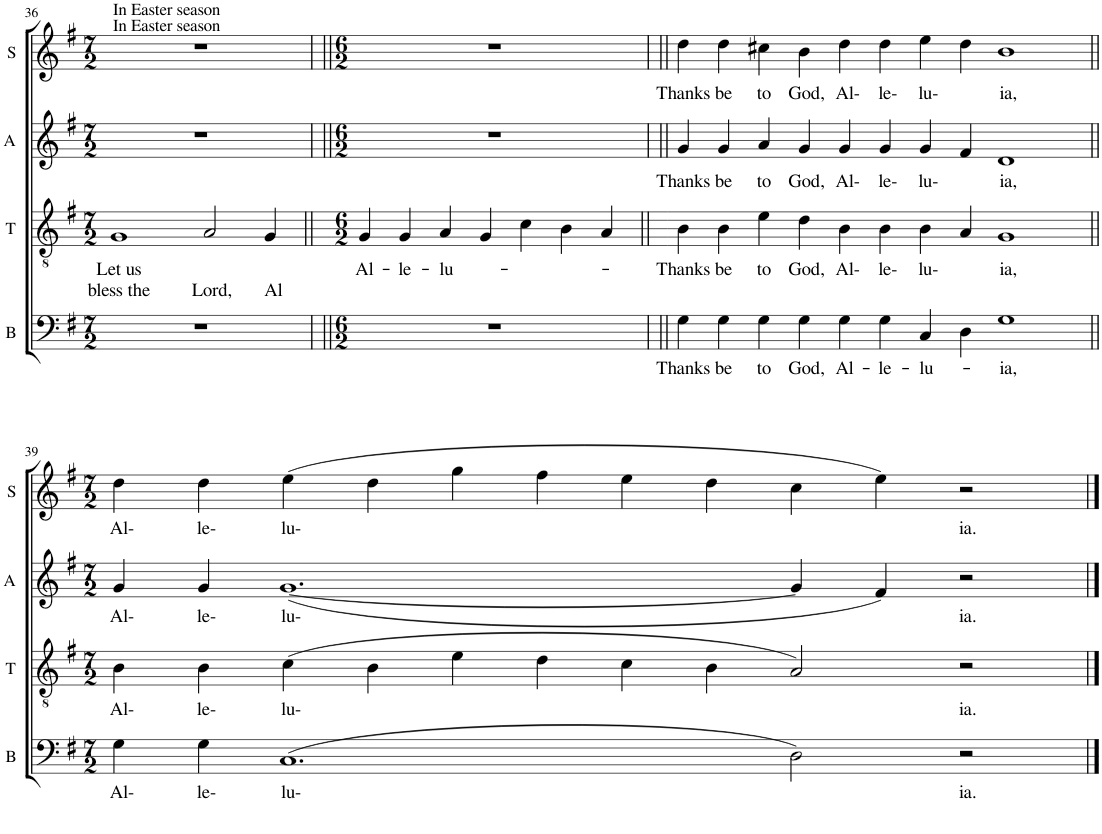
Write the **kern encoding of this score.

**kern	**text	**kern	**text	**text	**kern	**text	**kern	**text
*part4	*part4	*part3	*part3	*part3	*part2	*part2	*part1	*part1
*staff4	*staff4	*staff3	*staff3	*staff3	*staff2	*staff2	*staff1	*staff1
*I"Bass	*	*I"Tenor	*	*	*I"Alto	*	*I"Soprano	*
*I'B	*	*I'T	*	*	*I'A	*	*I'S	*
!!LO:PB:g=z
*clefF4	*	*clefGv2	*	*	*clefG2	*	*clefG2	*
*k[f#]	*	*k[f#]	*	*	*k[f#]	*	*k[f#]	*
*M7/2	*	*M7/2	*	*	*M7/2	*	*M7/2	*
=36	=36	=36	=36	=36	=36	=36	=36	=36
!	!	!	!	!	!	!	!LO:TX:a:t=In Easter season	!
!	!	!	!	!	!	!	!LO:TX:a:t=In Easter season	!
!	!	!	!LO:LY:b	!LO:LY:b	!	!	!	!
2%7r	.	1G	Let us	bless the	2%7r	.	2%7r	.
!	!	!	!	!LO:LY:b	!	!	!	!
.	.	2A/	.	Lord,	.	.	.	.
!	!	!	!	!LO:LY:b	!	!	!	!
.	.	4G/	.	Al-	.	.	.	.
.	.	1..ryy	.	.	.	.	.	.
=37	=37	=37	=37	=37	=37	=37	=37	=37
*M6/2	*	*M6/2	*	*	*M6/2	*	*M6/2	*
!	!	!	!LO:LY:b	!	!	!	!	!
0.r	.	4G/	Al-	.	0.r	.	0.r	.
!	!	!	!LO:LY:b	!	!	!	!	!
.	.	4G/	-le-	.	.	.	.	.
!	!	!	!LO:LY:b	!	!	!	!	!
.	.	4A/	-lu-	.	.	.	.	.
.	.	4G/	.	.	.	.	.	.
.	.	4c\	.	.	.	.	.	.
.	.	4B\	.	.	.	.	.	.
.	.	4A/	.	.	.	.	.	.
.	.	1ryy	.	.	.	.	.	.
.	.	4ryy	.	.	.	.	.	.
=38	=38	=38	=38	=38	=38	=38	=38	=38
!	!LO:LY:b	!	!LO:LY:b	!	!	!LO:LY:b	!	!LO:LY:b
4G\	Thanks	4B\	Thanks	.	4g/	Thanks	4dd\	Thanks
!	!LO:LY:b	!	!LO:LY:b	!	!	!LO:LY:b	!	!LO:LY:b
4G\	be	4B\	be	.	4g/	be	4dd\	be
!	!LO:LY:b	!	!LO:LY:b	!	!	!LO:LY:b	!	!LO:LY:b
4G\	to	4e\	to	.	4a/	to	4cc#X\	to
!	!LO:LY:b	!	!LO:LY:b	!	!	!LO:LY:b	!	!LO:LY:b
4G\	God,	4d\	God,	.	4g/	God,	4b\	God,
!	!LO:LY:b	!	!LO:LY:b	!	!	!LO:LY:b	!	!LO:LY:b
4G\	Al-	4B\	Al-	.	4g/	Al-	4dd\	Al-
!	!LO:LY:b	!	!LO:LY:b	!	!	!LO:LY:b	!	!LO:LY:b
4G\	-le-	4B\	le-	.	4g/	le-	4dd\	le-
!	!LO:LY:b	!	!LO:LY:b	!	!	!LO:LY:b	!	!LO:LY:b
4C/	-lu-	4B\	lu-	.	4g/	lu-	4ee\	lu-
4D\	.	4A/	.	.	4f#/	.	4dd\	.
!	!LO:LY:b	!	!LO:LY:b	!	!	!LO:LY:b	!	!LO:LY:b
1G	-ia,	1G	ia,	.	1d	ia,	1b	ia,
!!LO:LB:g=z
=39||	=39||	=39||	=39||	=39||	=39||	=39||	=39||	=39||
*M7/2	*	*M7/2	*	*	*M7/2	*	*M7/2	*
!	!LO:LY:b	!	!LO:LY:b	!	!	!LO:LY:b	!	!LO:LY:b
4G\	Al-	4B\	Al-	.	4g/	Al-	4dd\	Al-
!	!LO:LY:b	!	!LO:LY:b	!	!	!LO:LY:b	!	!LO:LY:b
4G\	le-	4B\	le-	.	4g/	le-	4dd\	le-
!	!LO:LY:b	!	!LO:LY:b	!	!	!LO:LY:b	!	!LO:LY:b
(1.C	lu-	(4c\	lu-	.	([1.g	lu-	(4ee\	lu-
.	.	4B\	.	.	.	.	4dd\	.
.	.	4e\	.	.	.	.	4gg\	.
.	.	4d\	.	.	.	.	4ff#\	.
.	.	4c\	.	.	.	.	4ee\	.
.	.	4B\	.	.	.	.	4dd\	.
2D\)	.	2A/)	.	.	4g/]	.	4cc\	.
.	.	.	.	.	4f#/)	.	4ee\)	.
!	!LO:LY:b	!	!LO:LY:b	!	!	!LO:LY:b	!	!LO:LY:b
2r	ia.	2r	ia.	.	2r	ia.	2r	ia.
==	==	==	==	==	==	==	==	==
*-	*-	*-	*-	*-	*-	*-	*-	*-
